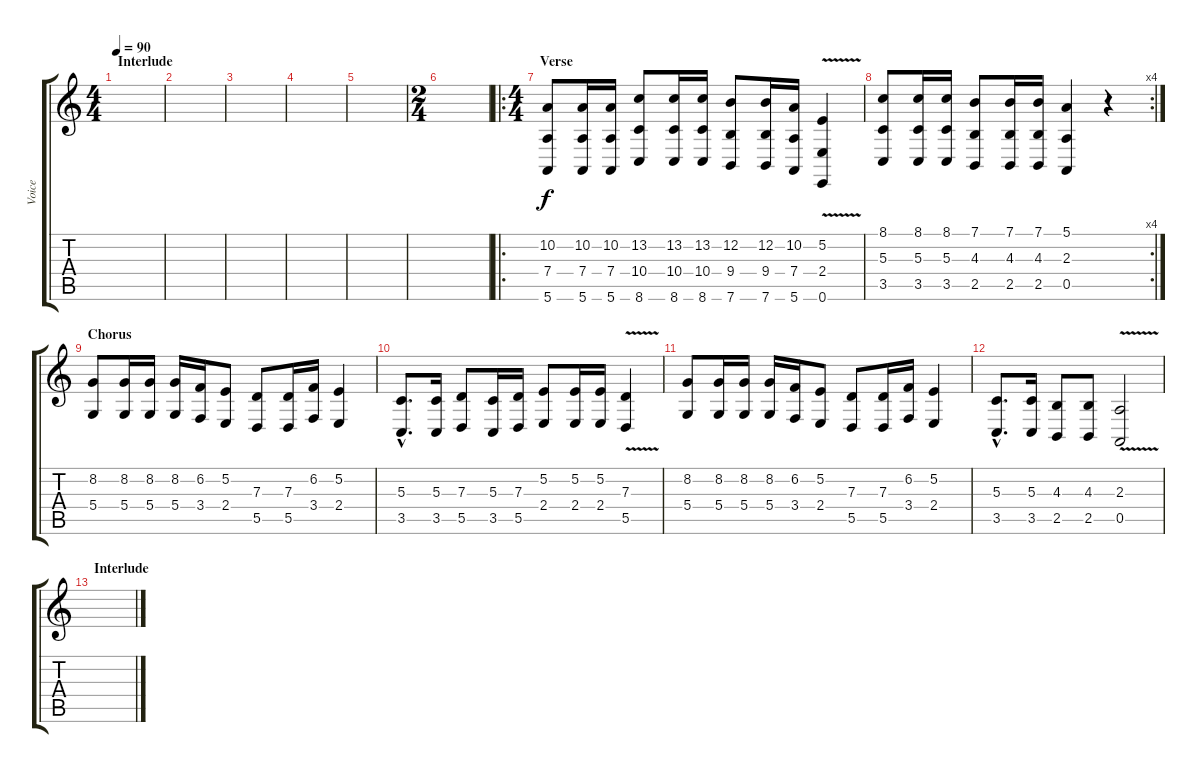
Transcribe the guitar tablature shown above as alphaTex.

\track ("Voice" "Voice") {instrument choiraahs}
\staff {score tabs}
\tuning (E4 B3 G3 D3 A2 E2) {hide}
\ts (4 4)
\section ("" "Interlude")
\tempo 90
\clef g2
\ks c
|
|
|
|
|
\ts (2 4)
|
\ro
\ts (4 4)
\section ("" "Verse")
(10.2 7.4 5.6).8 (10.2 7.4 5.6).16 (10.2 7.4 5.6).16 (13.2 10.4 8.6).8 (13.2 10.4 8.6).16 (13.2 10.4 8.6).16 (12.2 9.4 7.6).8 (12.2 9.4 7.6).16 (10.2 7.4 5.6).16 (5.2 2.4{v} 0.6{v}).4 |
\rc 4
(8.1 5.3 3.5).8 (8.1 5.3 3.5).16 (8.1 5.3 3.5).16 (7.1 4.3 2.5).8 (7.1 4.3 2.5).16 (7.1 4.3 2.5).16 (5.1 2.3 0.5).4 r.4 |
\section ("" "Chorus")
(8.2 5.4).8 (8.2 5.4).16 (8.2 5.4).16 (8.2 5.4).16 (6.2 3.4).16 (5.2 2.4).8 (7.3 5.5).8 (7.3 5.5).16 (6.2 3.4).16 (5.2 2.4).4 |
(5.3{hac} 3.5{hac}).8{d} (5.3 3.5).16 (7.3 5.5).8 (5.3 3.5).16 (7.3 5.5).16 (5.2 2.4).8 (5.2 2.4).16 (5.2 2.4).16 (7.3{v} 5.5).4 |
(8.2 5.4).8 (8.2 5.4).16 (8.2 5.4).16 (8.2 5.4).16 (6.2 3.4).16 (5.2 2.4).8 (7.3 5.5).8 (7.3 5.5).16 (6.2 3.4).16 (5.2 2.4).4 |
(5.3{hac} 3.5{hac}).8{d} (5.3 3.5).16 (4.3 2.5).8 (4.3 2.5).8 (2.3{v} 0.5{v}).2 |
\section ("" "Interlude")
